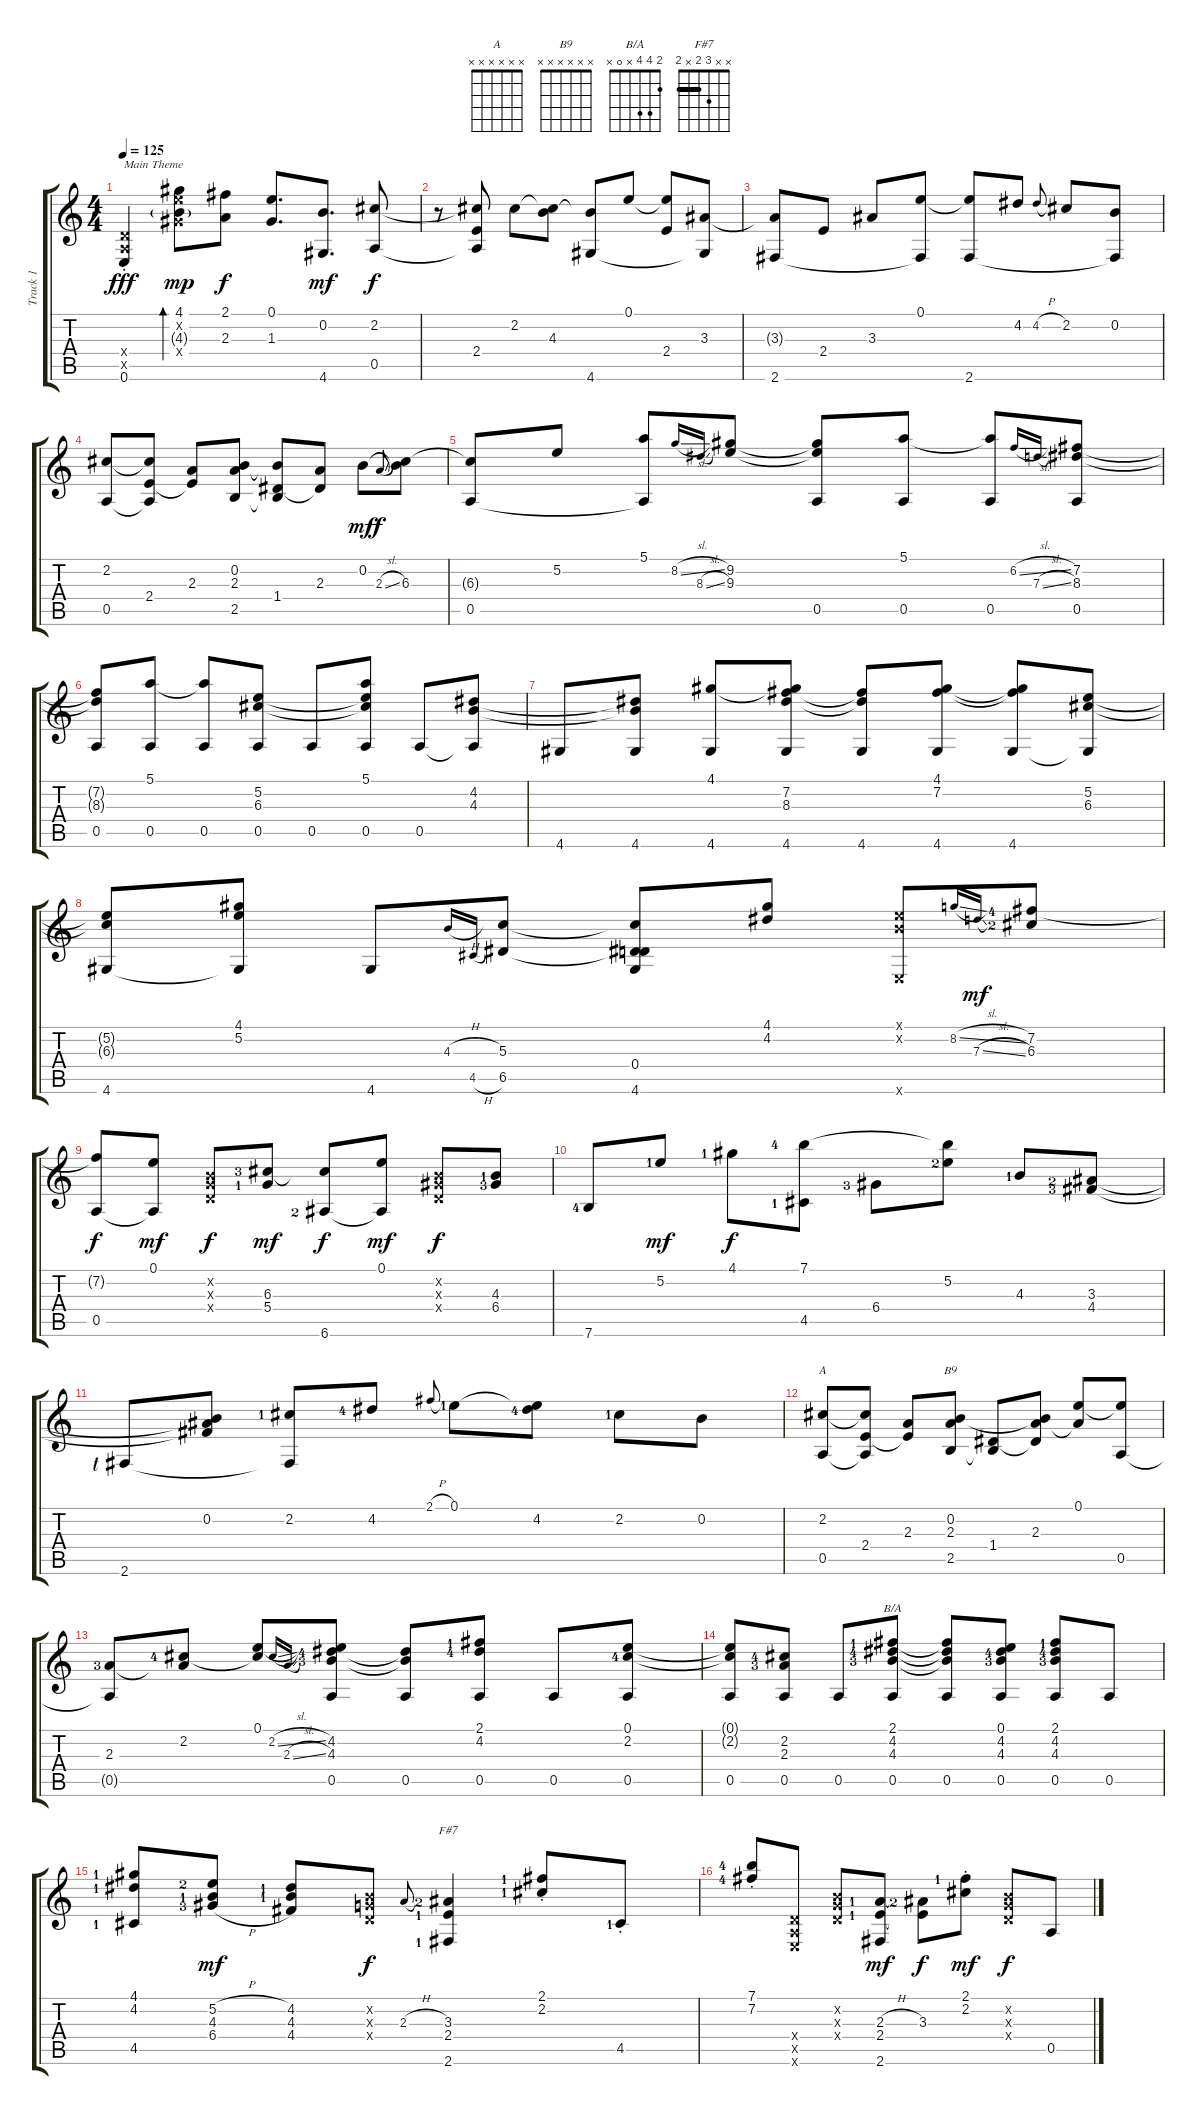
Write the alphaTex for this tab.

\track ("Track 1" "Track 1") {instrument acousticguitarnylon}
\staff {score tabs}
\tuning (E4 B3 G3 D3 A2 E2) {hide}
\chord ("A" x x x x x x)
\chord ("B9" x x x x x x)
\chord ("B/A" 2 4 4 x 0 x)
\chord ("F#7" x x 3 2 x 2) {barre 2}
\ts (4 4)
\tempo 125
\clef g2
\ks c
(0.4{x} 0.5{x} 0.6{st}).4{txt "Main Theme" dy fff} (4.1 5.2{x} 4.3{g} 6.4{x}).8{bd 480 dy mp} (2.1 2.3).8{dy f} (0.1 1.3).8{d} (0.2 4.6).8{d dy mf} (2.2 0.5).8{dy f} |
r.8 (2.2{t} 2.4 0.5{t}).8 2.2.8 (2.2{t} 4.3).8 (4.3{t} 4.6).8 0.1.8 (0.1{t} 2.4).8 (3.3 4.6{t}).8 |
(3.3{t} 2.6).8 2.4.8 3.3.8 (0.1 2.6{t}).8 (0.1{t} 2.6).8 4.2.8 4.2{h}.8{gr onbeat} 2.2.8 (0.2 2.6{t}).8 |
(2.2 0.5).8 (2.2{t} 2.4 0.5{t}).8 (2.3 2.4{t}).8 (0.2 2.3 2.5).8 (0.2{t} 1.4 2.5{t}).8 (2.3 1.4{t}).8 0.2.8{dy mf} 2.3{sl}.8{gr onbeat dy f} (0.2{t} 6.3).8 |
(6.3{t} 0.5).8 5.2.8 (5.1 0.5{t}).8 8.2{sl}.16{gr onbeat} 8.3{sl}.16{gr onbeat} (9.2 9.3).8 (9.2{t} 9.3{t} 0.5).8 (5.1 0.5).8 (5.1{t} 0.5).8 6.2{sl}.16{gr onbeat} 7.3{sl}.16{gr onbeat} (7.2 8.3 0.5).8 |
(7.2{t} 8.3{t} 0.5).8 (5.1 0.5).8 (5.1{t} 0.5).8 (5.2 6.3 0.5).8 0.5.8 (5.1 5.2{t} 6.3{t} 0.5).8 0.5.8 (4.2 4.3 0.5{t}).8 |
4.6.8 (4.2{t} 4.3{t} 4.6).8 (4.1 4.6).8 (4.1{t} 7.2 8.3 4.6).8 (7.2{t} 8.3{t} 4.6).8 (4.1 7.2 4.6).8 (4.1{t} 7.2{t} 4.6).8 (5.2 6.3 4.6{t}).8 |
(5.2{t} 6.3{t} 4.6).8 (4.1 5.2 4.6{t}).8 4.6.8 4.3{h}.16{gr onbeat} 4.5{h}.16{gr onbeat} (5.3 6.5).8 (5.3{t} 0.4 6.5{t} 4.6).8 (4.1 4.2).8 (0.1{x} 0.2{x} 0.6{x}).8 8.2{sl}.16{gr onbeat} 7.3{sl}.16{gr onbeat dy mf} (7.2{lf 5} 6.3{lf 3}).8 |
(7.2{t} 0.5).8{dy f} (0.1 0.5{t}).8{dy mf} (0.2{x} 0.3{x} 0.4{x}).8{dy f} (6.3{lf 4} 5.4{lf 2}).8{dy mf} (6.3{t} 6.6{lf 3}).8{dy f} (0.1 6.6{t}).8{dy mf} (0.2{x} 1.3{x} 0.4{x}).8{dy f} (4.3{lf 2} 6.4{lf 4}).8 |
7.6{lf 5}.8 5.2{lf 2}.8{dy mf} 4.1{lf 2}.8{dy f} (7.1{lf 5} 4.5{lf 2}).8 6.4{lf 4}.8 (7.1{t} 5.2{lf 3}).8 4.3{lf 2}.8 (3.3{lf 3} 4.4{lf 4}).8 |
2.6{lf 1}.8 (0.2 3.3{t} 4.4{t}).8 (2.2{lf 2} 2.6{t}).8 4.2{lf 5}.8 2.1{h}.8{gr onbeat} 0.1{lf 2}.8 (0.1{t} 4.2{lf 5}).8 2.2{lf 2}.8 0.2.8 |
(2.2 0.5).8{ch "A"} (2.2{t} 2.4 0.5{t}).8 (2.3 2.4{t}).8 (0.2 2.3 2.5).8{ch "B9"} (1.4 2.5{t}).8 (0.2{t} 2.3 1.4{t}).8 (0.1 2.3{t}).8 (0.1{t} 0.5).8 |
(2.3{lf 4} 0.5{t}).8 (2.2{lf 5} 2.3{t}).8 (0.1 2.2{t}).8 2.2{sl}.16{gr onbeat} 2.3{sl}.16{gr onbeat} (0.1{t} 4.2{lf 5} 4.3{lf 4} 0.5).8 (4.2{t} 4.3{t} 0.5).8 (2.1{lf 2} 4.2{lf 5} 0.5).8 0.5.8 (0.1 2.2{lf 5} 0.5).8 |
(0.1{t} 2.2{t} 0.5).8 (2.2{lf 5} 2.3{lf 4} 0.5).8 0.5.8 (2.1{lf 2} 4.2{lf 5} 4.3{lf 4} 0.5).8{ch "B/A"} (2.1{t} 4.2{t} 4.3{t} 0.5).8 (0.1 4.2{lf 5} 4.3{lf 4} 0.5).8 (2.1{lf 2} 4.2{lf 5} 4.3{lf 4} 0.5).8 0.5.8 |
(4.1{lf 2} 4.2{lf 2} 4.5{lf 2}).8 (5.2{h lf 3} 4.3{lf 2} 6.4{h lf 4}).8{dy mf} (4.2{lf 2} 4.3{lf 2} 4.4).8 (0.2{x} 0.3{x} 0.4{x}).8{dy f} 2.3{h}.8{gr onbeat} (3.3{lf 3} 2.4{lf 2} 2.6{lf 2}).4{ch "F#7"} (2.1{st lf 2} 2.2{st lf 2}).8 4.5{st lf 2}.8 |
(7.1{st lf 5} 7.2{st lf 5}).8 (0.4{x} 0.5{x} 0.6{x}).8 (0.2{x} 0.3{x} 0.4{x}).8 (2.3{h lf 2} 2.4{lf 2} 2.6).8{dy mf} (3.3{lf 3} 2.4{t}).8{dy f} (2.1{st lf 2} 2.2).8{dy mf} (0.2{x} 0.3{x} 0.4{x}).8{dy f} 0.5.8
